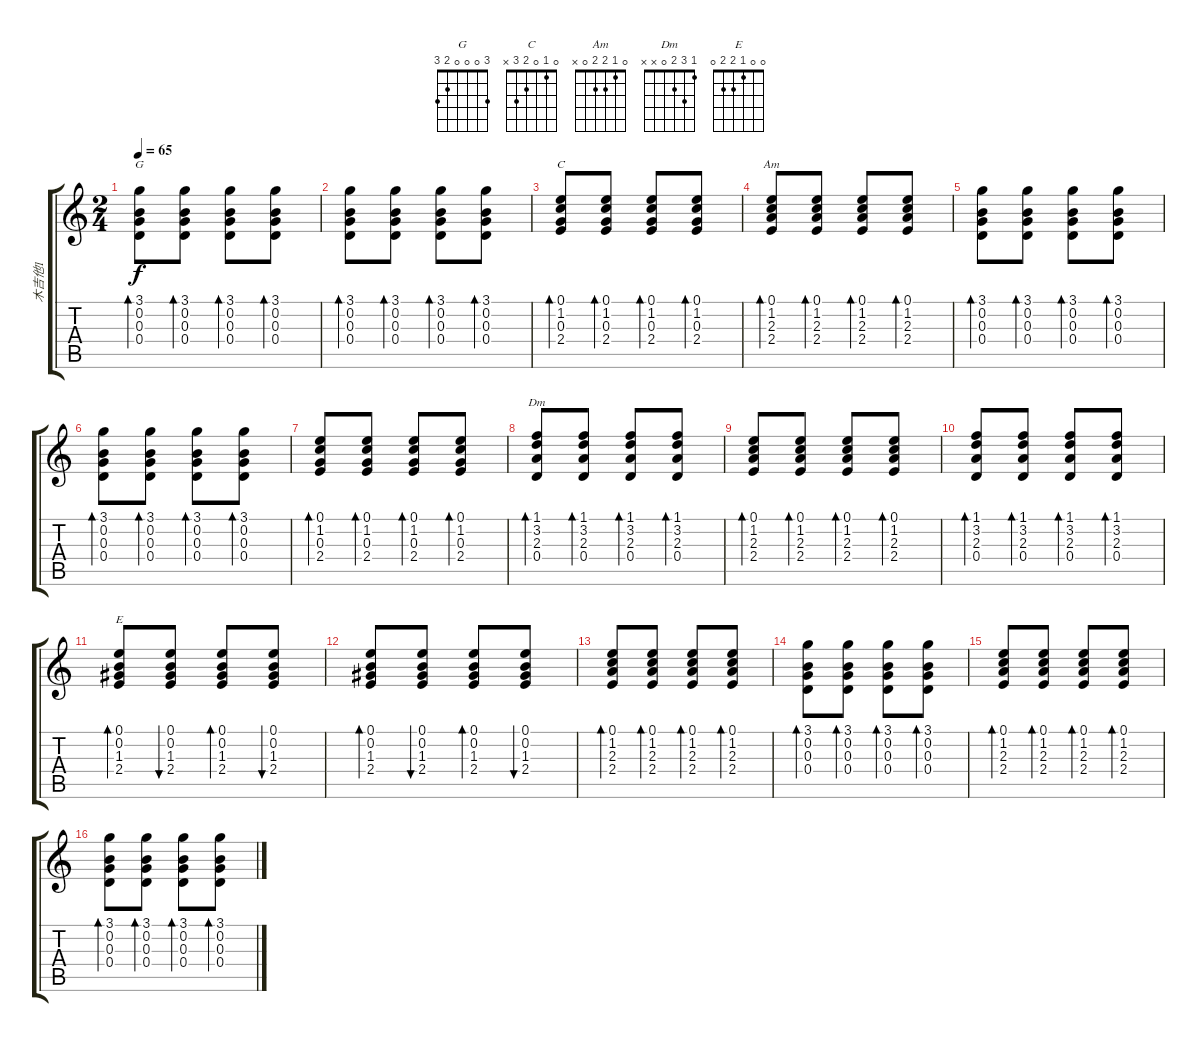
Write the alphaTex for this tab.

\track ("木吉他1" "木吉他1") {instrument acousticguitarnylon}
\staff {score tabs}
\tuning (E4 B3 G3 D3 A2 E2) {hide}
\chord ("G" 3 0 0 0 2 3)
\chord ("C" 0 1 0 2 3 x)
\chord ("Am" 0 1 2 2 0 x)
\chord ("Dm" 1 3 2 0 x x)
\chord ("E" 0 0 1 2 2 0)
\ts (2 4)
\tempo 65
\clef g2
\ks c
(3.1 0.2 0.3 0.4).8{bd 30 ch "G" dy f} (3.1 0.2 0.3 0.4).8{bd 30} (3.1 0.2 0.3 0.4).8{bd 30} (3.1 0.2 0.3 0.4).8{bd 30} |
(3.1 0.2 0.3 0.4).8{bd 30} (3.1 0.2 0.3 0.4).8{bd 30} (3.1 0.2 0.3 0.4).8{bd 30} (3.1 0.2 0.3 0.4).8{bd 30} |
(0.1 1.2 0.3 2.4).8{bd 30 ch "C"} (0.1 1.2 0.3 2.4).8{bd 30} (0.1 1.2 0.3 2.4).8{bd 30} (0.1 1.2 0.3 2.4).8{bd 30} |
(0.1 1.2 2.3 2.4).8{bd 30 ch "Am"} (0.1 1.2 2.3 2.4).8{bd 30} (0.1 1.2 2.3 2.4).8{bd 30} (0.1 1.2 2.3 2.4).8{bd 30} |
(3.1 0.2 0.3 0.4).8{bd 30} (3.1 0.2 0.3 0.4).8{bd 30} (3.1 0.2 0.3 0.4).8{bd 30} (3.1 0.2 0.3 0.4).8{bd 30} |
(3.1 0.2 0.3 0.4).8{bd 30} (3.1 0.2 0.3 0.4).8{bd 30} (3.1 0.2 0.3 0.4).8{bd 30} (3.1 0.2 0.3 0.4).8{bd 30} |
(0.1 1.2 0.3 2.4).8{bd 30} (0.1 1.2 0.3 2.4).8{bd 30} (0.1 1.2 0.3 2.4).8{bd 30} (0.1 1.2 0.3 2.4).8{bd 30} |
(1.1 3.2 2.3 0.4).8{bd 30 ch "Dm"} (1.1 3.2 2.3 0.4).8{bd 30} (1.1 3.2 2.3 0.4).8{bd 30} (1.1 3.2 2.3 0.4).8{bd 30} |
(0.1 1.2 2.3 2.4).8{bd 30} (0.1 1.2 2.3 2.4).8{bd 30} (0.1 1.2 2.3 2.4).8{bd 30} (0.1 1.2 2.3 2.4).8{bd 30} |
(1.1 3.2 2.3 0.4).8{bd 30} (1.1 3.2 2.3 0.4).8{bd 30} (1.1 3.2 2.3 0.4).8{bd 30} (1.1 3.2 2.3 0.4).8{bd 30} |
(0.1 0.2 1.3 2.4).8{bd 30 ch "E"} (0.1 0.2 1.3 2.4).8{bu 30} (0.1 0.2 1.3 2.4).8{bd 30} (0.1 0.2 1.3 2.4).8{bu 30} |
(0.1 0.2 1.3 2.4).8{bd 30} (0.1 0.2 1.3 2.4).8{bu 30} (0.1 0.2 1.3 2.4).8{bd 30} (0.1 0.2 1.3 2.4).8{bu 30} |
(0.1 1.2 2.3 2.4).8{bd 30} (0.1 1.2 2.3 2.4).8{bd 30} (0.1 1.2 2.3 2.4).8{bd 30} (0.1 1.2 2.3 2.4).8{bd 30} |
(3.1 0.2 0.3 0.4).8{bd 30} (3.1 0.2 0.3 0.4).8{bd 30} (3.1 0.2 0.3 0.4).8{bd 30} (3.1 0.2 0.3 0.4).8{bd 30} |
(0.1 1.2 2.3 2.4).8{bd 30} (0.1 1.2 2.3 2.4).8{bd 30} (0.1 1.2 2.3 2.4).8{bd 30} (0.1 1.2 2.3 2.4).8{bd 30} |
(3.1 0.2 0.3 0.4).8{bd 30} (3.1 0.2 0.3 0.4).8{bd 30} (3.1 0.2 0.3 0.4).8{bd 30} (3.1 0.2 0.3 0.4).8{bd 30}
